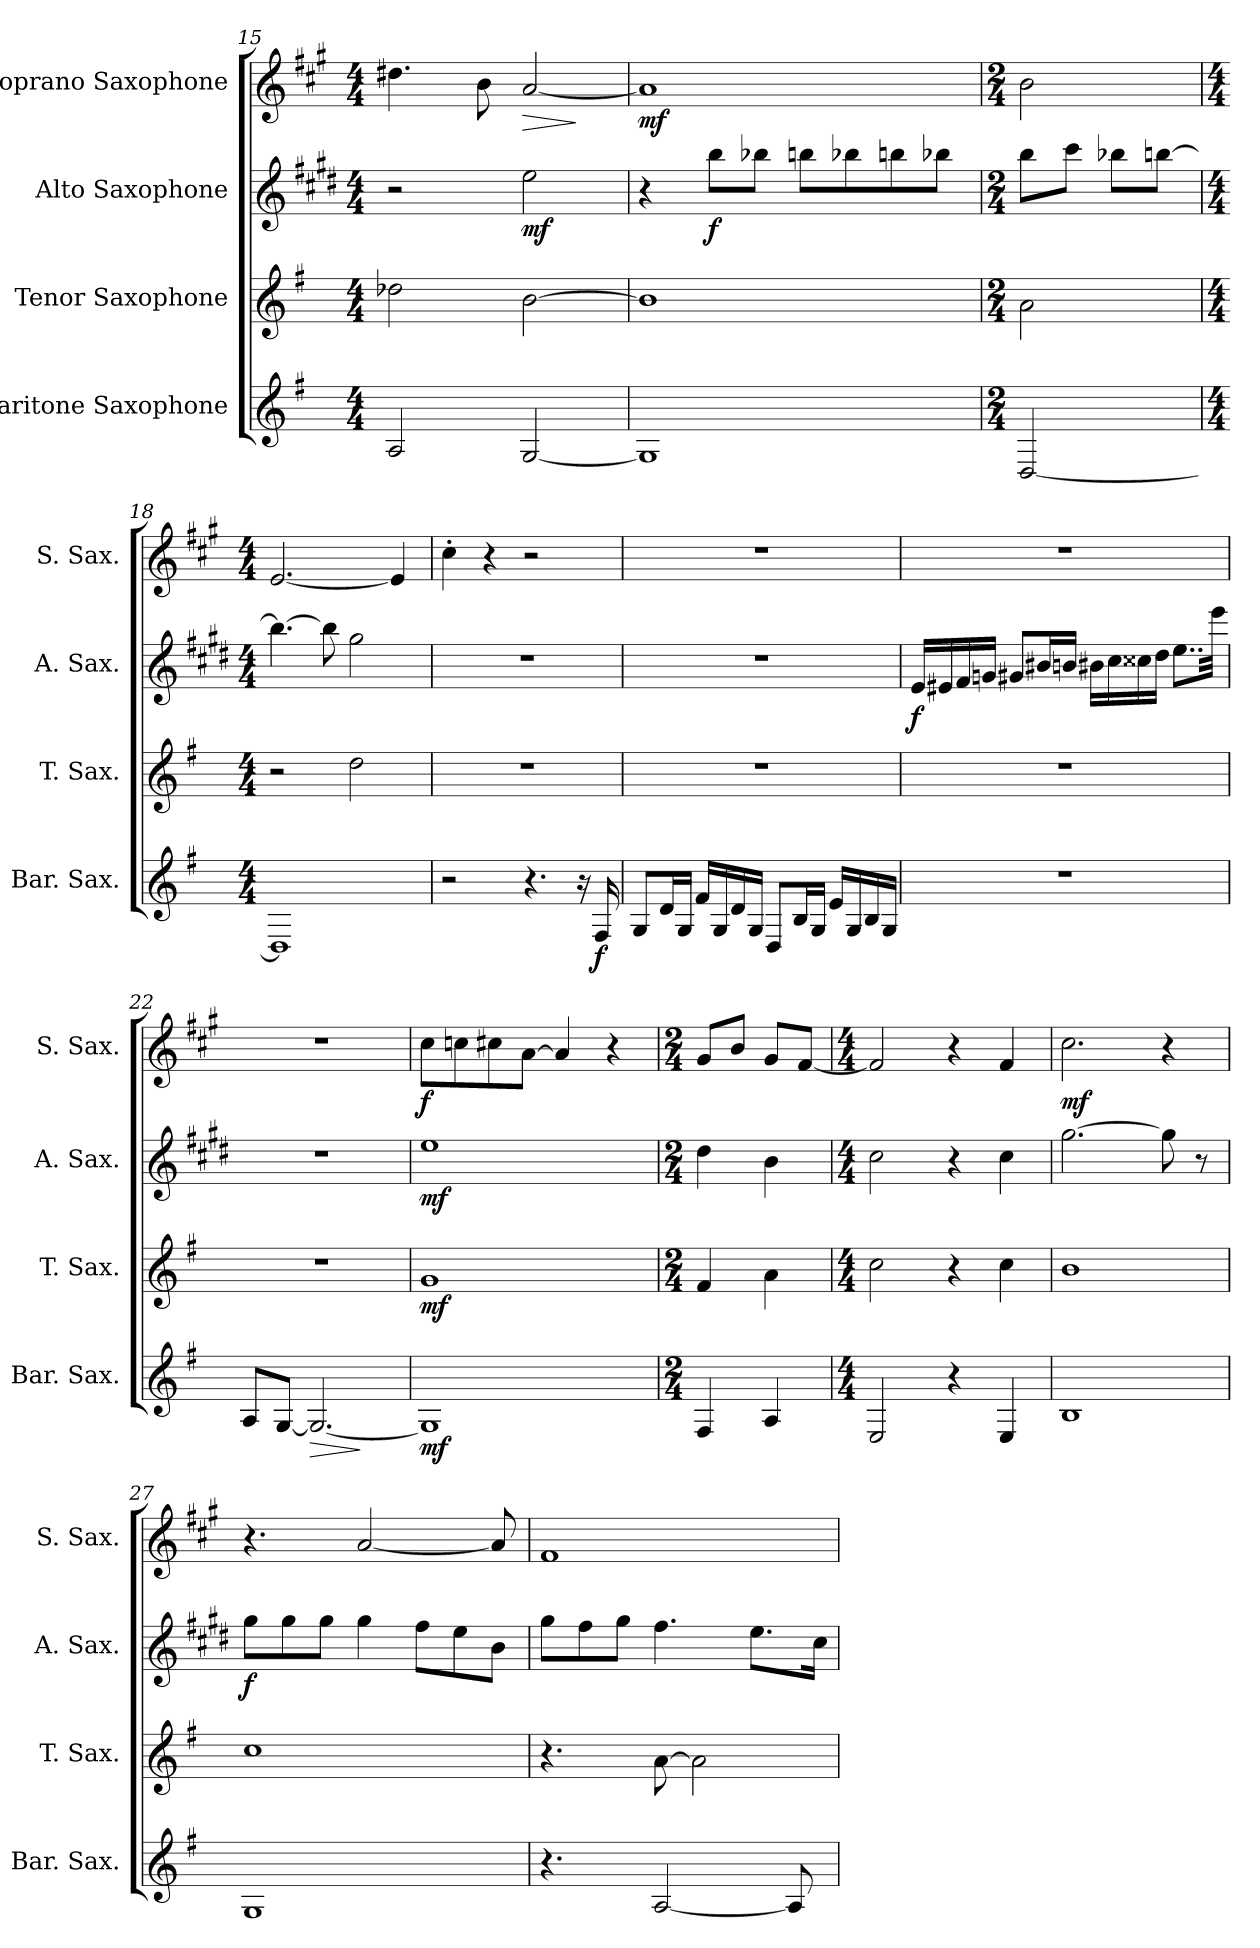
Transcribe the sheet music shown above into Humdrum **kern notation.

**kern	**dynam	**kern	**dynam	**kern	**dynam	**kern	**dynam
*part4	*part4	*part3	*part3	*part2	*part2	*part1	*part1
*staff4	*staff4	*staff3	*staff3	*staff2	*staff2	*staff1	*staff1
*I"Baritone Saxophone	*	*I"Tenor Saxophone	*	*I"Alto Saxophone	*	*I"Soprano Saxophone	*
*I'Bar. Sax.	*	*I'T. Sax.	*	*I'A. Sax.	*	*I'S. Sax.	*
*clefG2	*	*clefG2	*	*clefG2	*	*clefG2	*
*ITrd12c21	*	*ITrd8c14	*	*ITrd5c9	*	*ITrd1c2	*
*k[f#]	*	*k[f#]	*	*k[f#]	*	*k[f#]	*
*M4/4	*	*M4/4	*	*M4/4	*	*M4/4	*
=15	=15	=15	=15	=15	=15	=15	=15
2AA/	.	2d-X\	.	2r	.	4.cc#X\	.
.	.	.	.	.	.	8a\	.
!	!	!	!	!	!LO:DY:b	!	!LO:HP:b
[2GG/	.	[2B\	.	2g\	mf	[2g/	>
.	.	.	.	.	.	.	]
=16	=16	=16	=16	=16	=16	=16	=16
!	!	!	!	!	!	!	!LO:DY:b
1GG]	.	1B]	.	4r	.	1g]	mf
!	!	!	!	!	!LO:DY:b	!	!
.	.	.	.	8dd\L	f	.	.
.	.	.	.	8dd-X\J	.	.	.
.	.	.	.	8ddn\L	.	.	.
.	.	.	.	8dd-X\	.	.	.
.	.	.	.	8ddn\	.	.	.
.	.	.	.	8dd-X\J	.	.	.
=17	=17	=17	=17	=17	=17	=17	=17
*M2/4	*	*M2/4	*	*M2/4	*	*M2/4	*
[2DD/	.	2A\	.	8dd\L	.	2a\	.
.	.	.	.	8ee\J	.	.	.
.	.	.	.	8dd-X\L	.	.	.
.	.	.	.	[8ddn\J	.	.	.
=18	=18	=18	=18	=18	=18	=18	=18
*M4/4	*	*M4/4	*	*M4/4	*	*M4/4	*
1DD]	.	2r	.	4.dd\_	.	[2.d/	.
.	.	.	.	8dd\]	.	.	.
.	.	2d\	.	2b\	.	.	.
.	.	.	.	.	.	4d/]	.
!!LO:LB:g=z
=19	=19	=19	=19	=19	=19	=19	=19
2r	.	1r	.	1r	.	4b'\	.
.	.	.	.	.	.	4r	.
4.r	.	.	.	.	.	2r	.
16r	.	.	.	.	.	.	.
!	!LO:DY:b	!	!	!	!	!	!
16FF#/	f	.	.	.	.	.	.
=20	=20	=20	=20	=20	=20	=20	=20
8GG/L	.	1r	.	1r	.	1r	.
16D/L	.	.	.	.	.	.	.
16GG/JJ	.	.	.	.	.	.	.
16F#/LL	.	.	.	.	.	.	.
16GG/	.	.	.	.	.	.	.
16D/	.	.	.	.	.	.	.
16GG/JJ	.	.	.	.	.	.	.
8DD/L	.	.	.	.	.	.	.
16BB/L	.	.	.	.	.	.	.
16GG/JJ	.	.	.	.	.	.	.
16E/LL	.	.	.	.	.	.	.
16GG/	.	.	.	.	.	.	.
16BB/	.	.	.	.	.	.	.
16GG/JJ	.	.	.	.	.	.	.
=21	=21	=21	=21	=21	=21	=21	=21
!	!	!	!	!	!LO:DY:b	!	!
1r	.	1r	.	16G/LL	f	1r	.
.	.	.	.	16G#X/	.	.	.
.	.	.	.	16A/	.	.	.
.	.	.	.	16B-X/JJ	.	.	.
.	.	.	.	8Bn/L	.	.	.
.	.	.	.	16d#X/L	.	.	.
.	.	.	.	16dn/JJ	.	.	.
.	.	.	.	16d#X\LL	.	.	.
.	.	.	.	16e\	.	.	.
.	.	.	.	16e#X\	.	.	.
.	.	.	.	16f#\JJ	.	.	.
.	.	.	.	8..g\L	.	.	.
.	.	.	.	32gg\Jkk	.	.	.
!!LO:LB:g=z
=22	=22	=22	=22	=22	=22	=22	=22
8AA/L	.	1r	.	1r	.	1r	.
[8GG/J	.	.	.	.	.	.	.
!	!LO:HP:b	!	!	!	!	!	!
2.GG/_	>	.	.	.	.	.	.
.	]	.	.	.	.	.	.
=23	=23	=23	=23	=23	=23	=23	=23
!	!LO:DY:b	!	!LO:DY:b	!	!LO:DY:b	!	!LO:DY:b
1GG]	mf	1G	mf	1g	mf	8b\L	f
.	.	.	.	.	.	8b-X\	.
.	.	.	.	.	.	8bn\	.
.	.	.	.	.	.	[8g\J	.
.	.	.	.	.	.	4g/]	.
.	.	.	.	.	.	4r	.
=24	=24	=24	=24	=24	=24	=24	=24
*M2/4	*	*M2/4	*	*M2/4	*	*M2/4	*
4FF#/	.	4F#/	.	4f#\	.	8f#/L	.
.	.	.	.	.	.	8a/J	.
4AA/	.	4A\	.	4d\	.	8f#/L	.
.	.	.	.	.	.	[8e/J	.
=25	=25	=25	=25	=25	=25	=25	=25
*M4/4	*	*M4/4	*	*M4/4	*	*M4/4	*
2EE/	.	2c\	.	2e\	.	2e/]	.
4r	.	4r	.	4r	.	4r	.
4EE/	.	4c\	.	4e\	.	4e/	.
=26	=26	=26	=26	=26	=26	=26	=26
!	!	!	!	!	!	!	!LO:DY:b
1BB	.	1B	.	[2.b\	.	2.b\	mf
.	.	.	.	8b\]	.	4r	.
.	.	.	.	8r	.	.	.
=27	=27	=27	=27	=27	=27	=27	=27
!	!	!	!	!	!LO:DY:b	!	!
1GG	.	1c	.	8b\L	f	4.r	.
.	.	.	.	8b\	.	.	.
.	.	.	.	8b\J	.	.	.
.	.	.	.	4b\	.	[2g/	.
.	.	.	.	8a\L	.	.	.
.	.	.	.	8g\	.	.	.
.	.	.	.	8d\J	.	8g/]	.
!!LO:PB:g=z
=28	=28	=28	=28	=28	=28	=28	=28
4.r	.	4.r	.	8b\L	.	1e	.
.	.	.	.	8a\	.	.	.
.	.	.	.	8b\J	.	.	.
[2AA/	.	[8A\	.	4.a\	.	.	.
.	.	2A\]	.	.	.	.	.
.	.	.	.	8.g\L	.	.	.
8AA/]	.	.	.	.	.	.	.
.	.	.	.	16e\Jk	.	.	.
=	=	=	=	=	=	=	=
*-	*-	*-	*-	*-	*-	*-	*-
